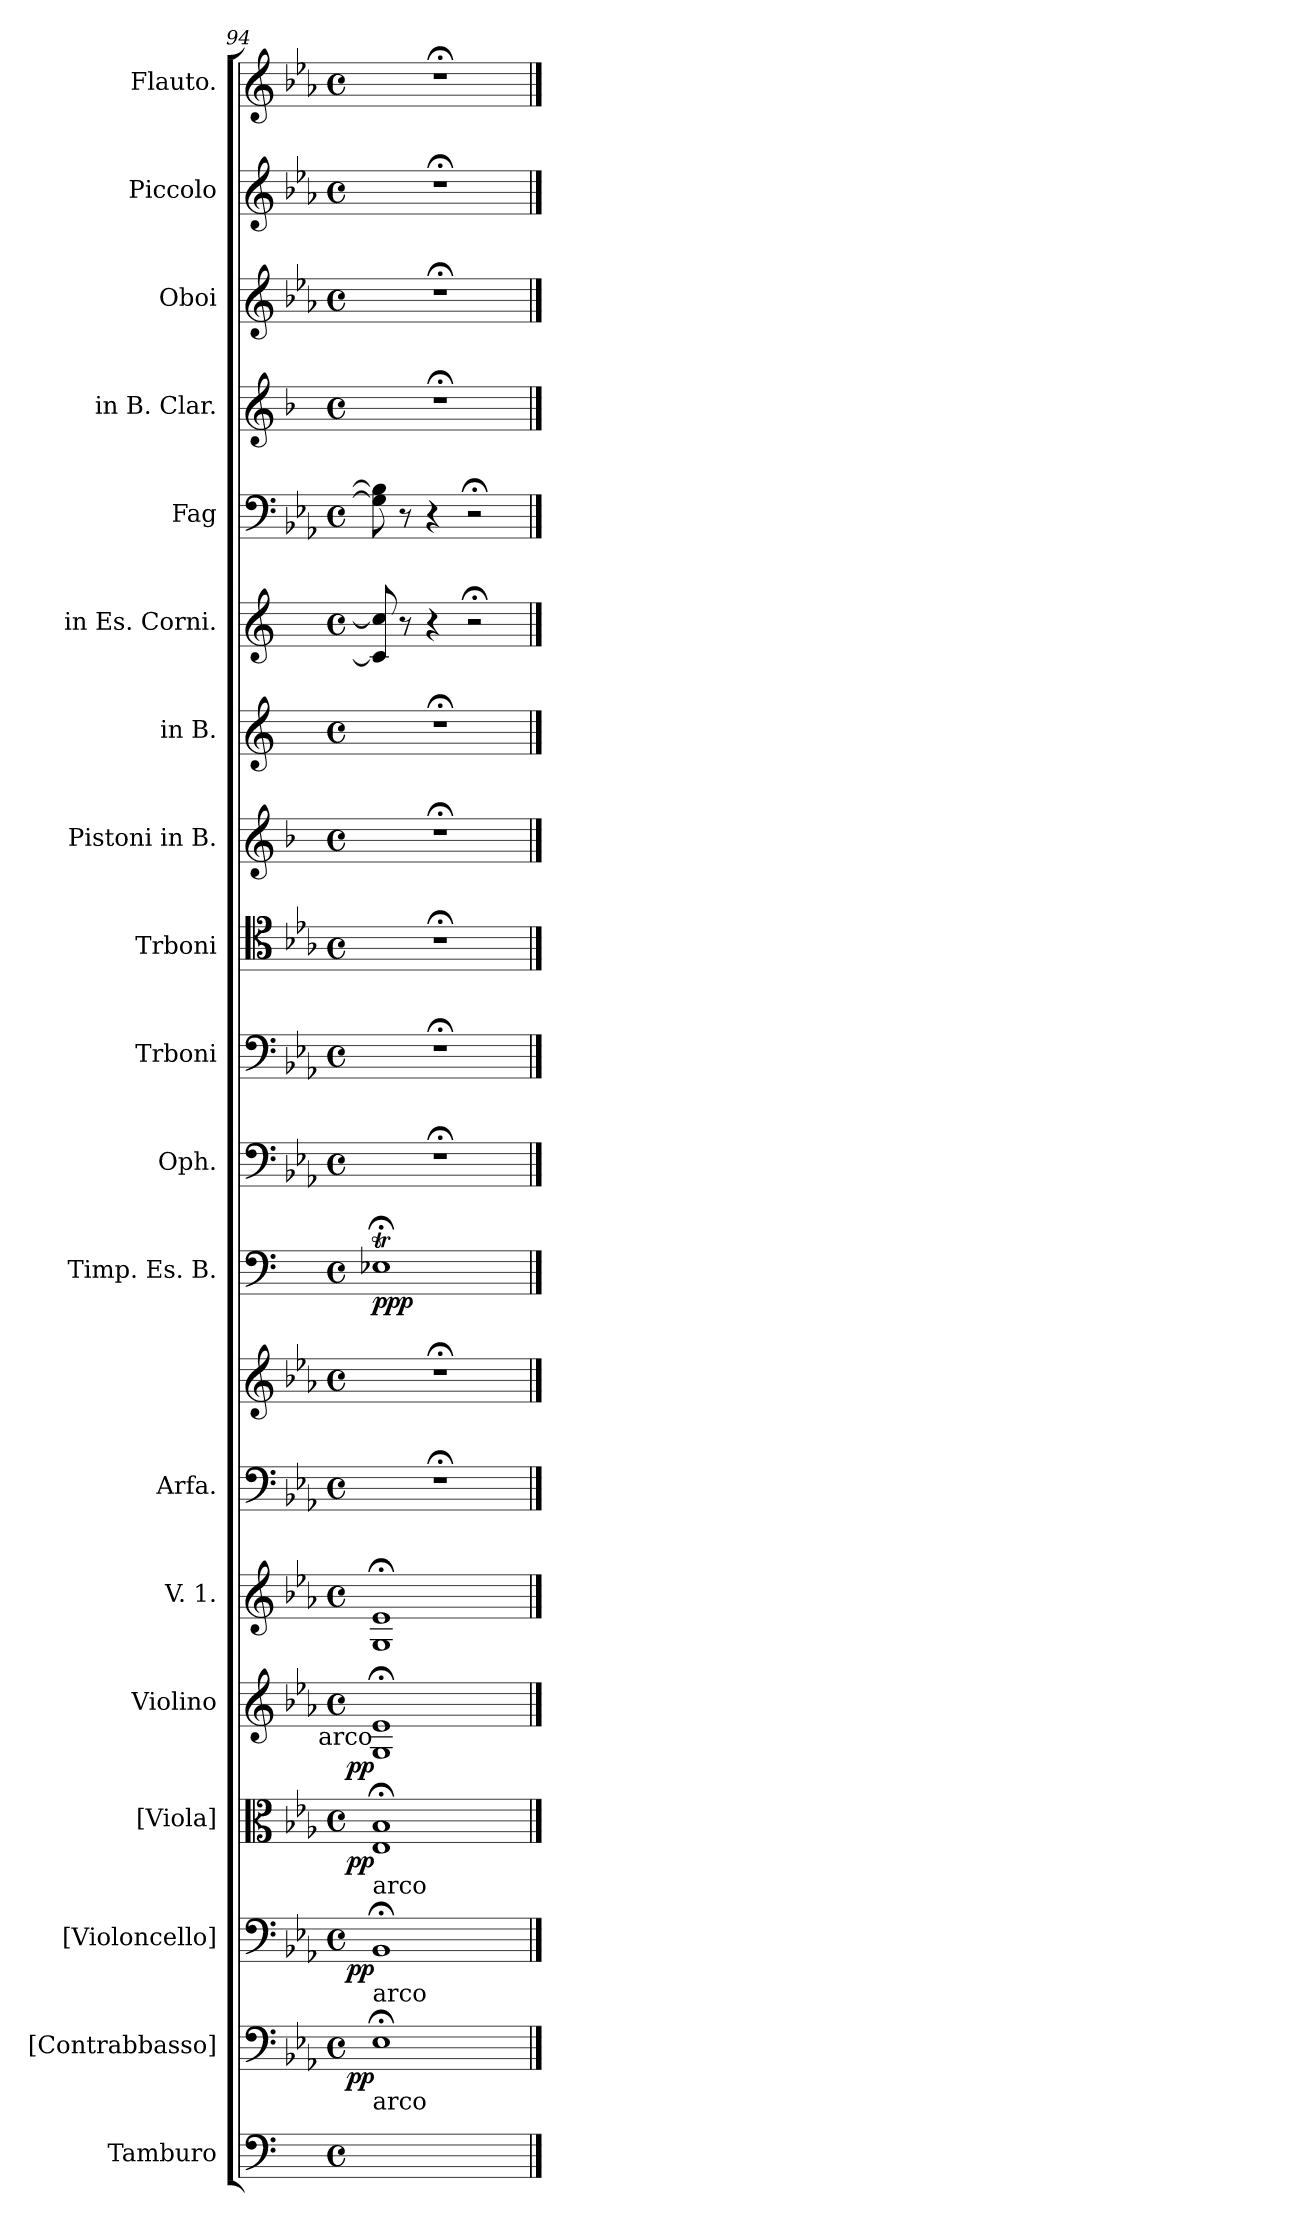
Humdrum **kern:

**kern	**kern	**dynam	**kern	**dynam	**kern	**dynam	**kern	**dynam	**kern	**kern	**kern	**kern	**dynam	**kern	**kern	**kern	**kern	**kern	**kern	**kern	**kern	**kern	**kern	**kern
*part19	*part18	*part18	*part17	*part17	*part16	*part16	*part15	*part15	*part14	*part13	*part13	*part12	*part12	*part11	*part10	*part9	*part8	*part7	*part6	*part5	*part4	*part3	*part2	*part1
*staff20	*staff19	*staff19	*staff18	*staff18	*staff17	*staff17	*staff16	*staff16	*staff15	*staff14	*staff13	*staff12	*staff12	*staff11	*staff10	*staff9	*staff8	*staff7	*staff6	*staff5	*staff4	*staff3	*staff2	*staff1
*I"Tamburo	*I"[Contrabbasso]	*	*I"[Violoncello]	*	*I"[Viola]	*	*I"Violino	*	*I"V. 1.	*I"Arfa.	*	*I"Timp. Es. B.	*	*I"Oph.	*I"Trboni	*I"Trboni	*I"Pistoni in B.	*I"in B.	*I"in Es. Corni.	*I"Fag	*I"in B. Clar.	*I"Oboi	*I"Piccolo	*I"Flauto.
*	*I'Cb	*	*I'Vc	*	*I'Vla	*	*I'Vln	*	*I'V	*	*	*I'Timp	*	*	*	*	*	*	*	*	*	*I'Ob	*I'Picc	*I'Fl
*clefF4	*clefF4	*	*clefF4	*	*clefC3	*	*clefG2	*	*clefG2	*clefF4	*clefG2	*clefF4	*	*clefF4	*clefF4	*clefC4	*clefG2	*clefG2	*clefG2	*clefF4	*clefG2	*clefG2	*clefG2	*clefG2
*	*	*	*	*	*	*	*	*	*	*	*	*	*	*	*	*	*ITrd1c2	*ITrd1c2	*ITrd5c9	*	*ITrd1c2	*	*	*
*k[]	*k[b-e-a-]	*	*k[b-e-a-]	*	*k[b-e-a-]	*	*k[b-e-a-]	*	*k[b-e-a-]	*k[b-e-a-]	*k[b-e-a-]	*	*	*k[b-e-a-]	*k[b-e-a-]	*k[b-e-a-]	*k[b-e-a-]	*k[b-e-]	*k[b-e-a-]	*k[b-e-a-]	*k[b-e-a-]	*k[b-e-a-]	*k[b-e-a-]	*k[b-e-a-]
*M4/4	*M4/4	*	*M4/4	*	*M4/4	*	*M4/4	*	*M4/4	*M4/4	*M4/4	*M4/4	*	*M4/4	*M4/4	*M4/4	*M4/4	*M4/4	*M4/4	*M4/4	*M4/4	*M4/4	*M4/4	*M4/4
*met(c)	*met(c)	*	*met(c)	*	*met(c)	*	*met(c)	*	*met(c)	*met(c)	*met(c)	*met(c)	*	*met(c)	*met(c)	*met(c)	*met(c)	*met(c)	*met(c)	*met(c)	*met(c)	*met(c)	*met(c)	*met(c)
=94	=94	=94	=94	=94	=94	=94	=94	=94	=94	=94	=94	=94	=94	=94	=94	=94	=94	=94	=94	=94	=94	=94	=94	=94
!	!	!	!	!	!	!	!LO:TX:b:rj:t=arco	!	!	!	!	!	!	!	!	!	!	!	!	!	!	!	!	!
!	!	!	!	!	!LO:TX:b:t=arco	!	!	!	!	!	!	!	!	!	!	!	!	!	!	!	!	!	!	!
!	!	!	!LO:TX:b:t=arco	!	!	!	!	!	!	!	!	!	!	!	!	!	!	!	!	!	!	!	!	!
!	!LO:TX:b:t=arco	!	!	!	!	!	!	!	!	!	!	!	!	!	!	!	!	!	!	!	!	!	!	!
!	!	!LO:DY:rj	!	!LO:DY:rj	!	!LO:DY:rj	!	!LO:DY:rj	!	!	!	!	!	!	!	!	!	!	!	!	!	!	!	!
1ryy	1E-;<	pp.	1BB-;<	pp.	1E-;< 1B-;<	pp.	1G;< 1e-;<	pp.	1G;< 1e-;<	1r;<	1r;<	1E-XT;<	ppp	1r;<	1r;<	1r;<	1r;<	1r;<	8E-]/ 8e-]/	8G]\ 8B-]\	1r;<	1r;<	1r;<	1r;<
.	.	.	.	.	.	.	.	.	.	.	.	.	.	.	.	.	.	.	8r	8r	.	.	.	.
.	.	.	.	.	.	.	.	.	.	.	.	.	.	.	.	.	.	.	4r	4r	.	.	.	.
.	.	.	.	.	.	.	.	.	.	.	.	.	.	.	.	.	.	.	2r;<	2r;<	.	.	.	.
==	==	==	==	==	==	==	==	==	==	==	==	==	==	==	==	==	==	==	==	==	==	==	==	==
*-	*-	*-	*-	*-	*-	*-	*-	*-	*-	*-	*-	*-	*-	*-	*-	*-	*-	*-	*-	*-	*-	*-	*-	*-
